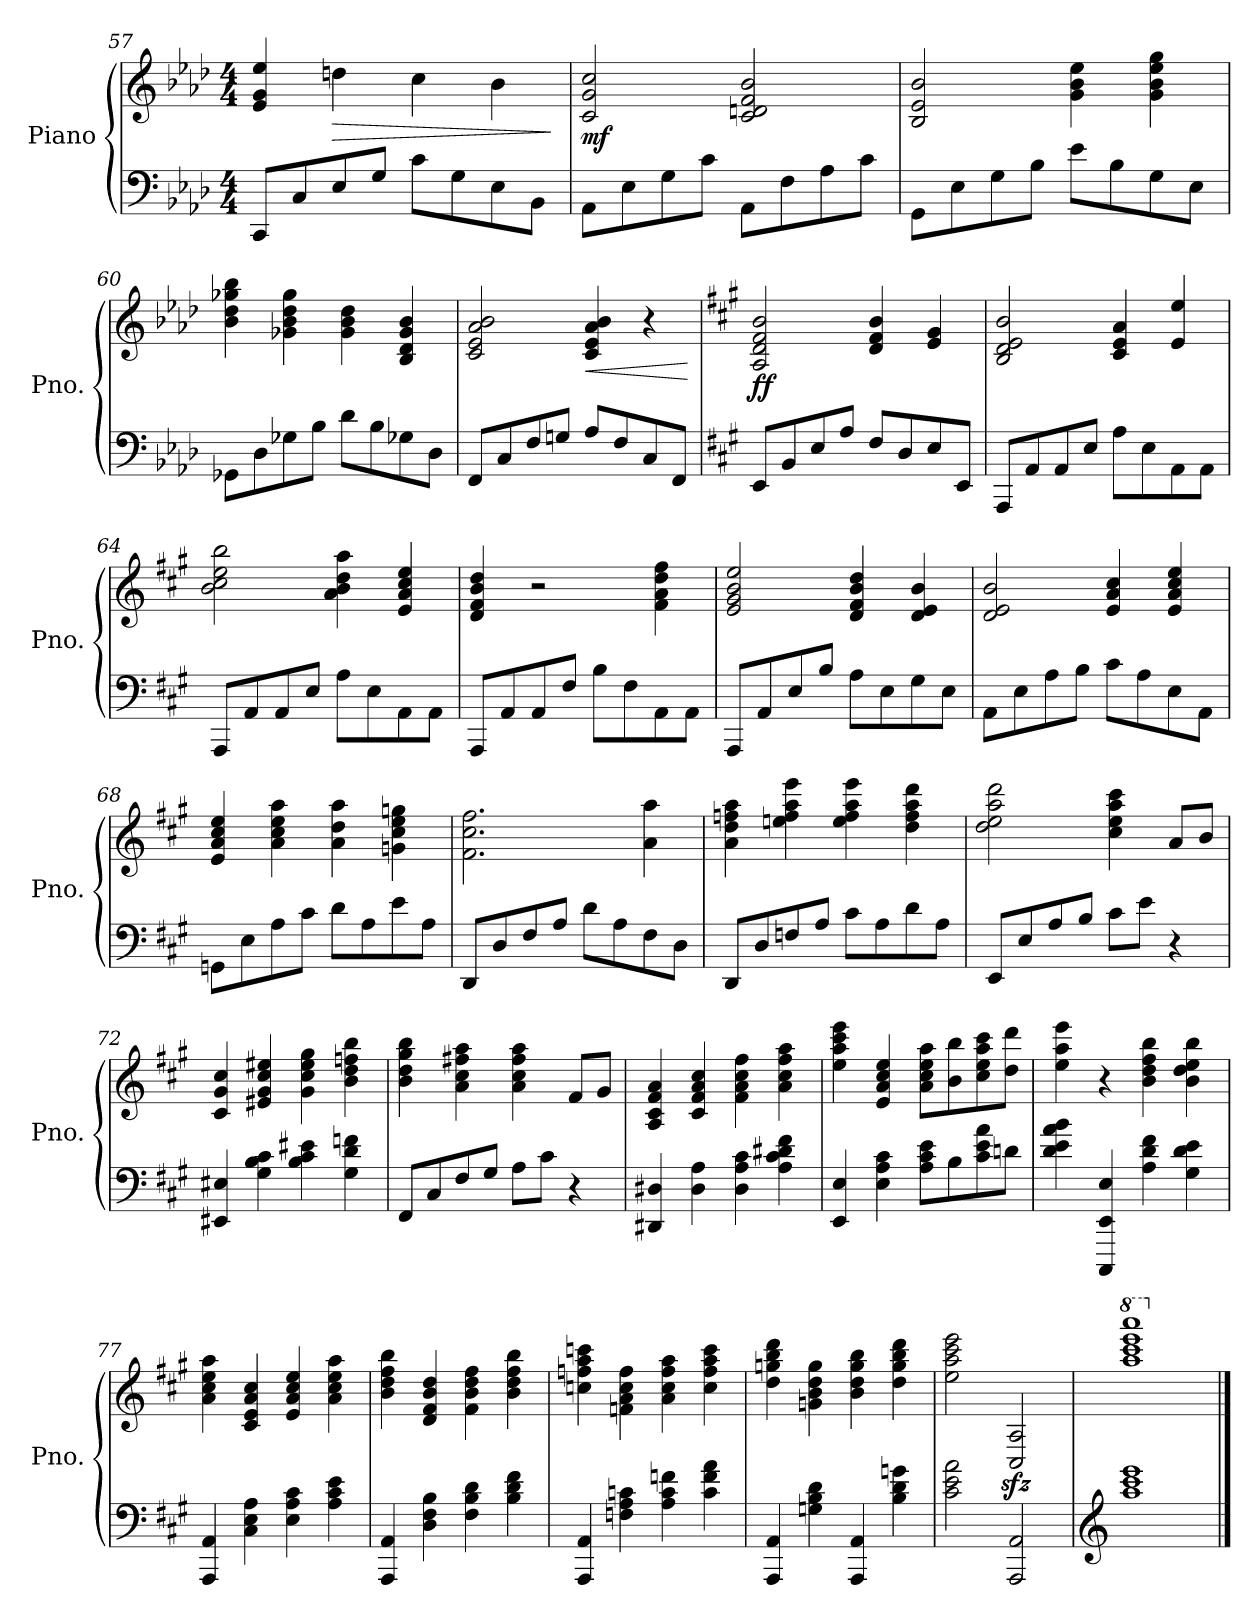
**kern	**kern	**dynam
*part1	*part1	*part1
*staff2	*staff1	*staff1/2
*I"Piano	*	*
*I'Pno.	*	*
!!LO:LB:g=z
*clefF4	*clefG2	*
*k[b-e-a-d-]	*k[b-e-a-d-]	*
*M4/4	*M4/4	*
=57	=57	=57
8CC/L	4e-/ 4g/ 4ee-/	.
8C/	.	.
!	!	!LO:HP:b
8E-/	4ddn\	>
8G/J	.	.
8c\L	4cc\	.
8G\	.	.
8E-\	4b-\	.
8BB-\J	.	.
.	.	]
=58	=58	=58
!	!	!LO:DY:b
8AA-\L	2c/ 2g/ 2cc/	mf
8E-\	.	.
8G\	.	.
8c\J	.	.
8AA-\L	2c/ 2dn/ 2f/ 2b-/	.
8F\	.	.
8A-\	.	.
8c\J	.	.
=59	=59	=59
8GG\L	2B-/ 2e-/ 2b-/	.
8E-\	.	.
8G\	.	.
8B-\J	.	.
8e-\L	4g\ 4b-\ 4ee-\	.
8B-\	.	.
8G\	4g\ 4b-\ 4ee-\ 4gg\	.
8E-\J	.	.
=60	=60	=60
8GG-X\L	4b-\ 4dd-\ 4gg-X\ 4bb-\	.
8D-\	.	.
8G-X\	4g-X\ 4b-\ 4dd-\ 4gg-\	.
8B-\J	.	.
8d-\L	4g-\ 4b-\ 4dd-\	.
8B-\	.	.
8G-X\	4B-/ 4d-/ 4g-/ 4b-/	.
8D-\J	.	.
!!LO:LB:g=z
=61	=61	=61
8FF/L	2c/ 2e-/ 2a-/ 2b-/	.
8C/	.	.
8F/	.	.
8Gn/J	.	.
!	!	!LO:HP:b
8A-/L	4c/ 4e-/ 4a-/ 4b-/	<
8F/	.	.
8C/	4r	.
8FF/J	.	.
.	.	[
=62	=62	=62
*k[f#c#g#]	*k[f#c#g#]	*
!	!	!LO:DY:b
8EE/L	2A/ 2d/ 2f#/ 2b/	ff
8BB/	.	.
8E/	.	.
8A/J	.	.
8F#/L	4d/ 4f#/ 4b/	.
8D/	.	.
8E/	4e/ 4g#/	.
8EE/J	.	.
=63	=63	=63
8AAA/L	2B/ 2d/ 2e/ 2b/	.
8AA/	.	.
8AA/	.	.
8E/J	.	.
8A\L	4c#/ 4e/ 4a/	.
8E\	.	.
8AA\	4e/ 4ee/	.
8AA\J	.	.
=64	=64	=64
8AAA/L	2b\ 2cc#\ 2ee\ 2bb\	.
8AA/	.	.
8AA/	.	.
8E/J	.	.
8A\L	4a\ 4b\ 4dd\ 4aa\	.
8E\	.	.
8AA\	4e/ 4a/ 4cc#/ 4ee/	.
8AA\J	.	.
=65	=65	=65
8AAA/L	4d/ 4f#/ 4b/ 4dd/	.
8AA/	.	.
8AA/	2r	.
8F#/J	.	.
8B\L	.	.
8F#\	.	.
8AA\	4f#\ 4a\ 4dd\ 4ff#\	.
8AA\J	.	.
!!LO:LB:g=z
=66	=66	=66
8AAA/L	2e/ 2g#/ 2b/ 2ee/	.
8AA/	.	.
8E/	.	.
8B/J	.	.
8A\L	4d/ 4f#/ 4b/ 4dd/	.
8E\	.	.
8G#\	4d/ 4e/ 4b/	.
8E\J	.	.
=67	=67	=67
8AA\L	2d/ 2e/ 2b/	.
8E\	.	.
8A\	.	.
8B\J	.	.
8c#\L	4e/ 4a/ 4cc#/	.
8A\	.	.
8E\	4e/ 4a/ 4cc#/ 4ee/	.
8AA\J	.	.
=68	=68	=68
8GGn\L	4e/ 4a/ 4cc#/ 4ee/	.
8E\	.	.
8A\	4a\ 4cc#\ 4ee\ 4aa\	.
8c#\J	.	.
8d\L	4a\ 4dd\ 4aa\	.
8A\	.	.
8e\	4gn\ 4cc#\ 4ee\ 4ggn\	.
8A\J	.	.
=69	=69	=69
8DD/L	2.f#\ 2.cc#\ 2.ff#\	.
8D/	.	.
8F#/	.	.
8A/J	.	.
8d\L	.	.
8A\	.	.
8F#\	4a\ 4aa\	.
8D\J	.	.
=70	=70	=70
8DD/L	4a\ 4dd\ 4ffn\ 4aa\	.
8D/	.	.
8Fn/	4een\ 4ff\ 4aa\ 4eee\	.
8A/J	.	.
8c#\L	4ee\ 4ff\ 4aa\ 4eee\	.
8A\	.	.
8d\	4dd\ 4ff\ 4aa\ 4ddd\	.
8A\J	.	.
!!LO:LB:g=z
=71	=71	=71
8EE/L	2dd\ 2ee\ 2aa\ 2ddd\	.
8E/	.	.
8A/	.	.
8B/J	.	.
8c#\L	4cc#\ 4ee\ 4aa\ 4ccc#\	.
8e\J	.	.
4r	8a/L	.
.	8b/J	.
=72	=72	=72
4EE#X/ 4E#X/	4c#/ 4g#/ 4cc#/	.
4G#\ 4B\ 4c#\	4e#X/ 4g#/ 4cc#/ 4ee#X/	.
4B\ 4c#\ 4e#X\	4g#\ 4cc#\ 4ee#\ 4gg#\	.
4G#\ 4d\ 4fn\	4b\ 4dd\ 4ffn\ 4bb\	.
=73	=73	=73
8FF#/L	4b\ 4dd\ 4gg#\ 4bb\	.
8C#/	.	.
8F#/	4a\ 4cc#\ 4ff#X\ 4aa\	.
8G#/J	.	.
8A\L	4a\ 4cc#\ 4ff#\ 4aa\	.
8c#\J	.	.
4r	8f#/L	.
.	8g#/J	.
=74	=74	=74
4DD#X/ 4D#X/	4A/ 4c#/ 4f#/ 4a/	.
4D#\ 4A\	4c#/ 4f#/ 4a/ 4cc#/	.
4D#\ 4A\ 4c#\	4f#\ 4a\ 4cc#\ 4ff#\	.
4A\ 4c#\ 4d#X\ 4f#\	4a\ 4cc#\ 4ff#\ 4aa\	.
=75	=75	=75
4EE/ 4E/	4ee\ 4aa\ 4ccc#\ 4eee\	.
4E\ 4A\ 4c#\	4e/ 4a/ 4cc#/ 4ee/	.
8A\ 8c#\ 8e\L	8a\ 8cc#\ 8ee\ 8aa\L	.
8B\	8b\ 8bb\	.
8c#\ 8e\ 8a\	8cc#\ 8ee\ 8aa\ 8ccc#\	.
8dn\J	8dd\ 8ddd\J	.
!!LO:PB:g=z
=76	=76	=76
4d\ 4e\ 4a\ 4b\	4ee\ 4aa\ 4eee\	.
4CCC#/ 4EE/ 4E/	4r	.
4A\ 4d\ 4f#\	4b\ 4dd\ 4ff#\ 4bb\	.
4G#\ 4d\ 4e\	4b\ 4dd\ 4ee\ 4bb\	.
=77	=77	=77
4AAA/ 4AA/	4a\ 4cc#\ 4ee\ 4aa\	.
4C#\ 4E\ 4A\	4c#/ 4e/ 4a/ 4cc#/	.
4E\ 4A\ 4c#\	4e/ 4a/ 4cc#/ 4ee/	.
4A\ 4c#\ 4e\	4a\ 4cc#\ 4ee\ 4aa\	.
=78	=78	=78
4AAA/ 4AA/	4b\ 4dd\ 4ff#\ 4bb\	.
4D\ 4F#\ 4B\	4d/ 4f#/ 4b/ 4dd/	.
4F#\ 4B\ 4d\	4f#\ 4b\ 4dd\ 4ff#\	.
4B\ 4d\ 4f#\	4b\ 4dd\ 4ff#\ 4bb\	.
=79	=79	=79
4AAA/ 4AA/	4ccn\ 4ffn\ 4aa\ 4cccn\	.
4Fn\ 4A\ 4cn\	4fn\ 4a\ 4cc\ 4ff\	.
4A\ 4c\ 4fn\	4a\ 4cc\ 4ff\ 4aa\	.
4c\ 4f\ 4a\	4cc\ 4ff\ 4aa\ 4ccc\	.
=80	=80	=80
4AAA/ 4AA/	4dd\ 4ggn\ 4bb\ 4ddd\	.
4Gn\ 4B\ 4d\	4gn\ 4b\ 4dd\ 4gg\	.
4AAA/ 4AA/	4b\ 4dd\ 4gg\ 4bb\	.
4B\ 4d\ 4gn\	4dd\ 4gg\ 4bb\ 4ddd\	.
=81	=81	=81
2c#\ 2e\ 2a\	2ee\ 2aa\ 2ccc#\ 2eee\	.
2AAA/ 2AA/	2C#/zz< 2A/zz<	.
=82	=82	=82
*clefG2	*	*
*	*8va	*
1aa 1ccc# 1eee	1aaa 1cccc# 1eeee 1aaaa	.
*	*X8va	*
==	==	==
*-	*-	*-
